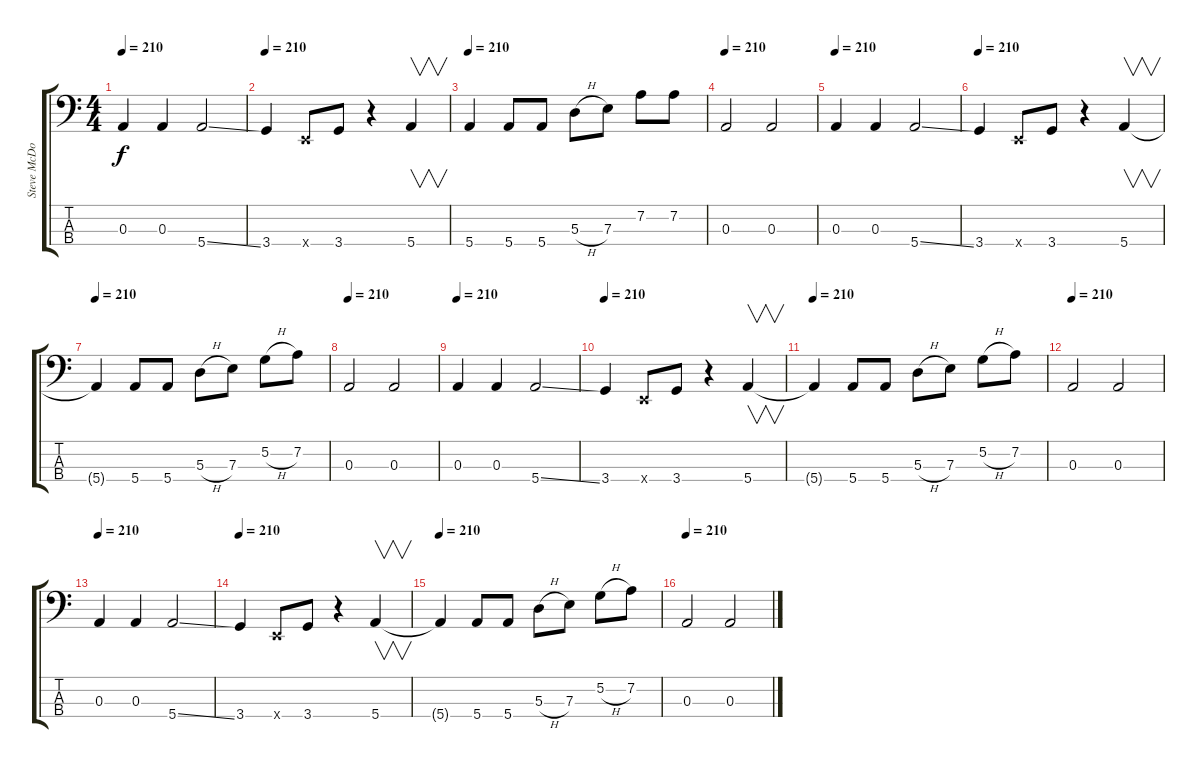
\track ("Steve McDonald" "Steve McDo") {instrument electricbasspick}
\staff {score tabs}
\tuning (G2 D2 A1 E1) {hide}
\ts (4 4)
\tempo 210
\clef f4
\ks c
0.3.4{dy f volume 10} 0.3.4 5.4{ss}.2 |
\tempo 210
3.4.4{volume 10} 0.4{x}.8 3.4.8 r.4 5.4.4{v} |
\tempo 210
5.4.4{volume 16} 5.4.8 5.4.8 5.3{h}.8 7.3.8 7.2.8 7.2.8 |
\tempo 210
0.3.2 0.3.2 |
\tempo 210
0.3.4 0.3.4 5.4{ss}.2 |
\tempo 210
3.4.4 0.4{x}.8 3.4.8 r.4 5.4.4{v} |
\tempo 210
5.4{t}.4 5.4.8 5.4.8 5.3{h}.8 7.3.8 5.2{h}.8 7.2.8 |
\tempo 210
0.3.2 0.3.2 |
\tempo 210
0.3.4 0.3.4 5.4{ss}.2 |
\tempo 210
3.4.4 0.4{x}.8 3.4.8 r.4 5.4.4{v} |
\tempo 210
5.4{t}.4 5.4.8 5.4.8 5.3{h}.8 7.3.8 5.2{h}.8 7.2.8 |
\tempo 210
0.3.2 0.3.2 |
\tempo 210
0.3.4 0.3.4 5.4{ss}.2 |
\tempo 210
3.4.4 0.4{x}.8 3.4.8 r.4 5.4.4{v} |
\tempo 210
5.4{t}.4 5.4.8 5.4.8 5.3{h}.8 7.3.8 5.2{h}.8 7.2.8 |
\tempo 210
0.3.2 0.3.2
